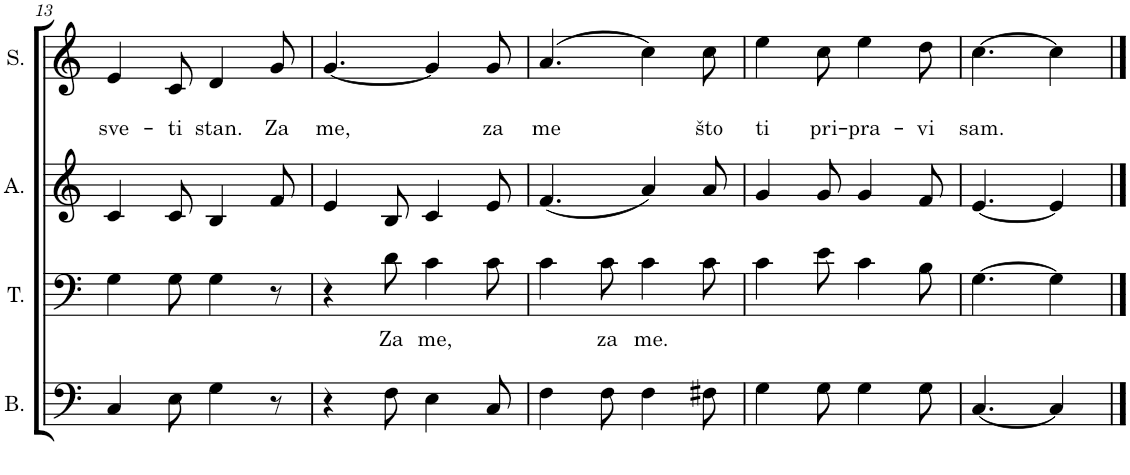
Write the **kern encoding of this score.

**kern	**kern	**text	**kern	**kern	**text	**text
*part4	*part3	*part3	*part2	*part1	*part1	*part1
*staff4	*staff3	*staff3	*staff2	*staff1	*staff1	*staff1
*I"Bass	*I"Tenor	*	*I"Alto	*I"Soprano	*	*
*I'B.	*I'T.	*	*I'A.	*I'S.	*	*
!!LO:PB:g=z
*clefF4	*clefF4	*	*clefG2	*clefG2	*	*
*k[]	*k[]	*	*k[]	*k[]	*	*
*M6/8	*M6/8	*	*M6/8	*M6/8	*	*
=13	=13	=13	=13	=13	=13	=13
!	!	!	!	!	!	!LO:LY:b
4C/	4G\	.	4c/	4e/	.	sve-
!	!	!	!	!	!	!LO:LY:b
8E\	8G\	.	8c/	8c/	.	-ti
!	!	!	!	!	!	!LO:LY:b
4G\	4G\	.	4B/	4d/	.	stan.
!	!	!	!	!	!	!LO:LY:b
8r	8r	.	8f/	8g/	.	Za
=14	=14	=14	=14	=14	=14	=14
!	!	!	!	!	!	!LO:LY:b
4r	4r	.	4e/	[4.g/	.	me,
!	!	!LO:LY:b	!	!	!	!
8F\	8d\	Za	8B/	.	.	.
!	!	!LO:LY:b	!	!	!	!
4E\	4c\	me,	4c/	4g/]	.	.
!	!	!	!	!	!	!LO:LY:b
8C/	8c\	.	8e/	8g/	.	za
=15	=15	=15	=15	=15	=15	=15
!	!	!	!	!	!	!LO:LY:b
4F\	4c\	.	(4.f/	(4.a/	.	me
!	!	!LO:LY:b	!	!	!	!
8F\	8c\	za	.	.	.	.
!	!	!LO:LY:b	!	!	!	!
4F\	4c\	me.	4a/)	4cc\)	.	.
!	!	!	!	!	!	!LO:LY:b
8F#X\	8c\	.	8a/	8cc\	.	što
=16	=16	=16	=16	=16	=16	=16
!	!	!	!	!	!	!LO:LY:b
4G\	4c\	.	4g/	4ee\	.	ti
!	!	!	!	!	!	!LO:LY:b
8G\	8e\	.	8g/	8cc\	.	pri-
!	!	!	!	!	!	!LO:LY:b
4G\	4c\	.	4g/	4ee\	.	-pra-
!	!	!	!	!	!	!LO:LY:b
8G\	8B\	.	8f/	8dd\	.	-vi
=17	=17	=17	=17	=17	=17	=17
!	!	!	!	!	!	!LO:LY:b
[4.C/	[4.G\	.	[4.e/	[4.cc\	.	sam.
4C/]	4G\]	.	4e/]	4cc\]	.	.
==	==	==	==	==	==	==
*-	*-	*-	*-	*-	*-	*-
